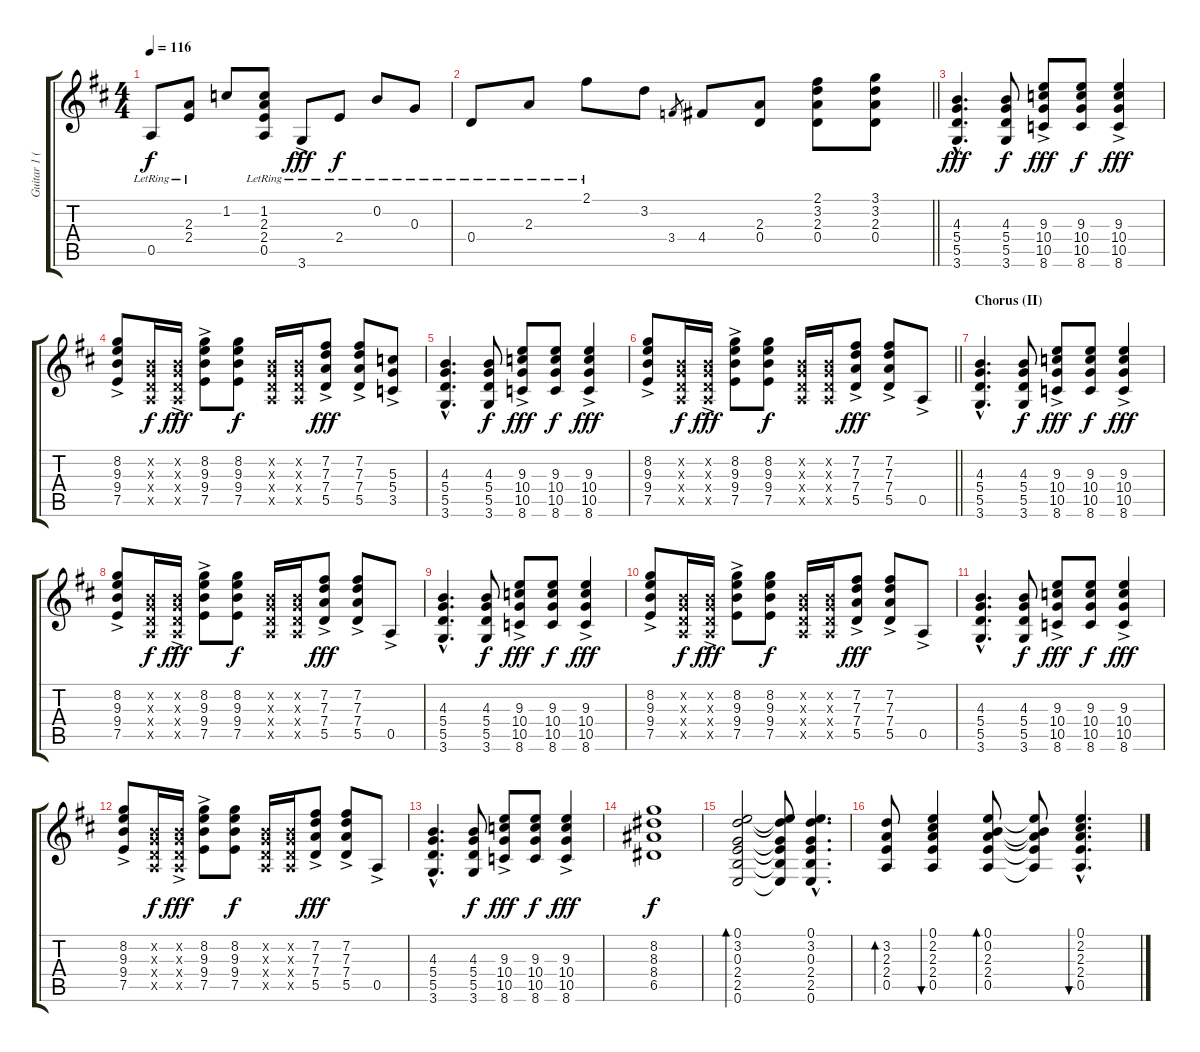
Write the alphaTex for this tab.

\track ("Guitar 1 (Jazz)" "Guitar 1 (") {instrument electricguitarjazz}
\staff {score tabs}
\tuning (E4 B3 G3 D3 A2 E2) {hide}
\ts (4 4)
\tempo 116
\clef g2
\ks d
0.5{lr}.8{dy f} (2.3{lr} 2.4{lr}).8 1.2.8 (1.2{lr} 2.3{lr} 2.4{lr} 0.5{lr}).8 3.6{ac lr}.8{dy fff} 2.4{lr}.8{dy f} 0.2{lr}.8 0.3{lr}.8 |
\barLineRight lightlight
0.4{lr}.8 2.3{lr}.8 2.1{lr}.8 3.2.8 3.4.8{gr} 4.4.8 (2.3 0.4).8 (2.1 3.2 2.3 0.4).8 (3.1 3.2 2.3 0.4).8 |
(4.3{hac} 5.4{hac} 5.5{hac} 3.6{hac}).4{d dy fff} (4.3 5.4 5.5 3.6).8{dy f} (9.3{ac} 10.4{ac} 10.5{ac} 8.6{ac}).8{dy fff} (9.3 10.4 10.5 8.6).8{dy f} (9.3{ac} 10.4{ac} 10.5{ac} 8.6{ac}).4{dy fff} |
(8.2{ac} 9.3{ac} 9.4{ac} 7.5{ac}).8 (0.2{x} 0.3{x} 0.4{x} 0.5{x}).16{dy f} (0.2{ac x} 0.3{ac x} 0.4{ac x} 0.5{ac x}).16{dy fff} (8.2{ac} 9.3{ac} 9.4{ac} 7.5{ac}).8 (8.2 9.3 9.4 7.5).8{dy f} (0.2{x} 0.3{x} 0.4{x} 0.5{x}).16 (0.2{x} 0.3{x} 0.4{x} 0.5{x}).16 (7.2{ac} 7.3{ac} 7.4{ac} 5.5{ac}).8{dy fff} (7.2{ac} 7.3{ac} 7.4{ac} 5.5{ac}).8 (5.3{ac} 5.4{ac} 3.5{ac}).8 |
(4.3{hac} 5.4{hac} 5.5{hac} 3.6{hac}).4{d} (4.3 5.4 5.5 3.6).8{dy f} (9.3{ac} 10.4{ac} 10.5{ac} 8.6{ac}).8{dy fff} (9.3 10.4 10.5 8.6).8{dy f} (9.3{ac} 10.4{ac} 10.5{ac} 8.6{ac}).4{dy fff} |
\barLineRight lightlight
(8.2{ac} 9.3{ac} 9.4{ac} 7.5{ac}).8 (0.2{x} 0.3{x} 0.4{x} 0.5{x}).16{dy f} (0.2{ac x} 0.3{ac x} 0.4{ac x} 0.5{ac x}).16{dy fff} (8.2{ac} 9.3{ac} 9.4{ac} 7.5{ac}).8 (8.2 9.3 9.4 7.5).8{dy f} (0.2{x} 0.3{x} 0.4{x} 0.5{x}).16 (0.2{x} 0.3{x} 0.4{x} 0.5{x}).16 (7.2{ac} 7.3{ac} 7.4{ac} 5.5{ac}).8{dy fff} (7.2{ac} 7.3{ac} 7.4{ac} 5.5{ac}).8 0.5{ac}.8 |
\section ("" "Chorus (II)")
(4.3{hac} 5.4{hac} 5.5{hac} 3.6{hac}).4{d} (4.3 5.4 5.5 3.6).8{dy f} (9.3{ac} 10.4{ac} 10.5{ac} 8.6{ac}).8{dy fff} (9.3 10.4 10.5 8.6).8{dy f} (9.3{ac} 10.4{ac} 10.5{ac} 8.6{ac}).4{dy fff} |
(8.2{ac} 9.3{ac} 9.4{ac} 7.5{ac}).8 (0.2{x} 0.3{x} 0.4{x} 0.5{x}).16{dy f} (0.2{ac x} 0.3{ac x} 0.4{ac x} 0.5{ac x}).16{dy fff} (8.2{ac} 9.3{ac} 9.4{ac} 7.5{ac}).8 (8.2 9.3 9.4 7.5).8{dy f} (0.2{x} 0.3{x} 0.4{x} 0.5{x}).16 (0.2{x} 0.3{x} 0.4{x} 0.5{x}).16 (7.2{ac} 7.3{ac} 7.4{ac} 5.5{ac}).8{dy fff} (7.2{ac} 7.3{ac} 7.4{ac} 5.5{ac}).8 0.5{ac}.8 |
(4.3{hac} 5.4{hac} 5.5{hac} 3.6{hac}).4{d} (4.3 5.4 5.5 3.6).8{dy f} (9.3{ac} 10.4{ac} 10.5{ac} 8.6{ac}).8{dy fff} (9.3 10.4 10.5 8.6).8{dy f} (9.3{ac} 10.4{ac} 10.5{ac} 8.6{ac}).4{dy fff} |
(8.2{ac} 9.3{ac} 9.4{ac} 7.5{ac}).8 (0.2{x} 0.3{x} 0.4{x} 0.5{x}).16{dy f} (0.2{ac x} 0.3{ac x} 0.4{ac x} 0.5{ac x}).16{dy fff} (8.2{ac} 9.3{ac} 9.4{ac} 7.5{ac}).8 (8.2 9.3 9.4 7.5).8{dy f} (0.2{x} 0.3{x} 0.4{x} 0.5{x}).16 (0.2{x} 0.3{x} 0.4{x} 0.5{x}).16 (7.2{ac} 7.3{ac} 7.4{ac} 5.5{ac}).8{dy fff} (7.2{ac} 7.3{ac} 7.4{ac} 5.5{ac}).8 0.5{ac}.8 |
(4.3{hac} 5.4{hac} 5.5{hac} 3.6{hac}).4{d} (4.3 5.4 5.5 3.6).8{dy f} (9.3{ac} 10.4{ac} 10.5{ac} 8.6{ac}).8{dy fff} (9.3 10.4 10.5 8.6).8{dy f} (9.3{ac} 10.4{ac} 10.5{ac} 8.6{ac}).4{dy fff} |
(8.2{ac} 9.3{ac} 9.4{ac} 7.5{ac}).8 (0.2{x} 0.3{x} 0.4{x} 0.5{x}).16{dy f} (0.2{ac x} 0.3{ac x} 0.4{ac x} 0.5{ac x}).16{dy fff} (8.2{ac} 9.3{ac} 9.4{ac} 7.5{ac}).8 (8.2 9.3 9.4 7.5).8{dy f} (0.2{x} 0.3{x} 0.4{x} 0.5{x}).16 (0.2{x} 0.3{x} 0.4{x} 0.5{x}).16 (7.2{ac} 7.3{ac} 7.4{ac} 5.5{ac}).8{dy fff} (7.2{ac} 7.3{ac} 7.4{ac} 5.5{ac}).8 0.5{ac}.8 |
(4.3{hac} 5.4{hac} 5.5{hac} 3.6{hac}).4{d} (4.3 5.4 5.5 3.6).8{dy f} (9.3{ac} 10.4{ac} 10.5{ac} 8.6{ac}).8{dy fff} (9.3 10.4 10.5 8.6).8{dy f} (9.3{ac} 10.4{ac} 10.5{ac} 8.6{ac}).4{dy fff} |
(8.2 8.3 8.4 6.5).1{dy f} |
(0.1 3.2 0.3 2.4 2.5 0.6).2{bd 120} (0.1{t} 3.2{t} 0.3{t} 2.4{t} 2.5{t} 0.6{t}).8 (0.1{hac} 3.2{hac} 0.3{hac} 2.4{hac} 2.5{hac} 0.6{hac}).4{d} |
(3.2 2.3 2.4 0.5).8{bd 120} (0.1 2.2 2.3 2.4 0.5).4{bu 120} (0.1 0.2 2.3 2.4 0.5).8{bd 120} (0.1{t} 0.2{t} 2.3{t} 2.4{t} 0.5{t}).8 (0.1{hac} 2.2{hac} 2.3{hac} 2.4{hac} 0.5{hac}).4{d bu 120}
